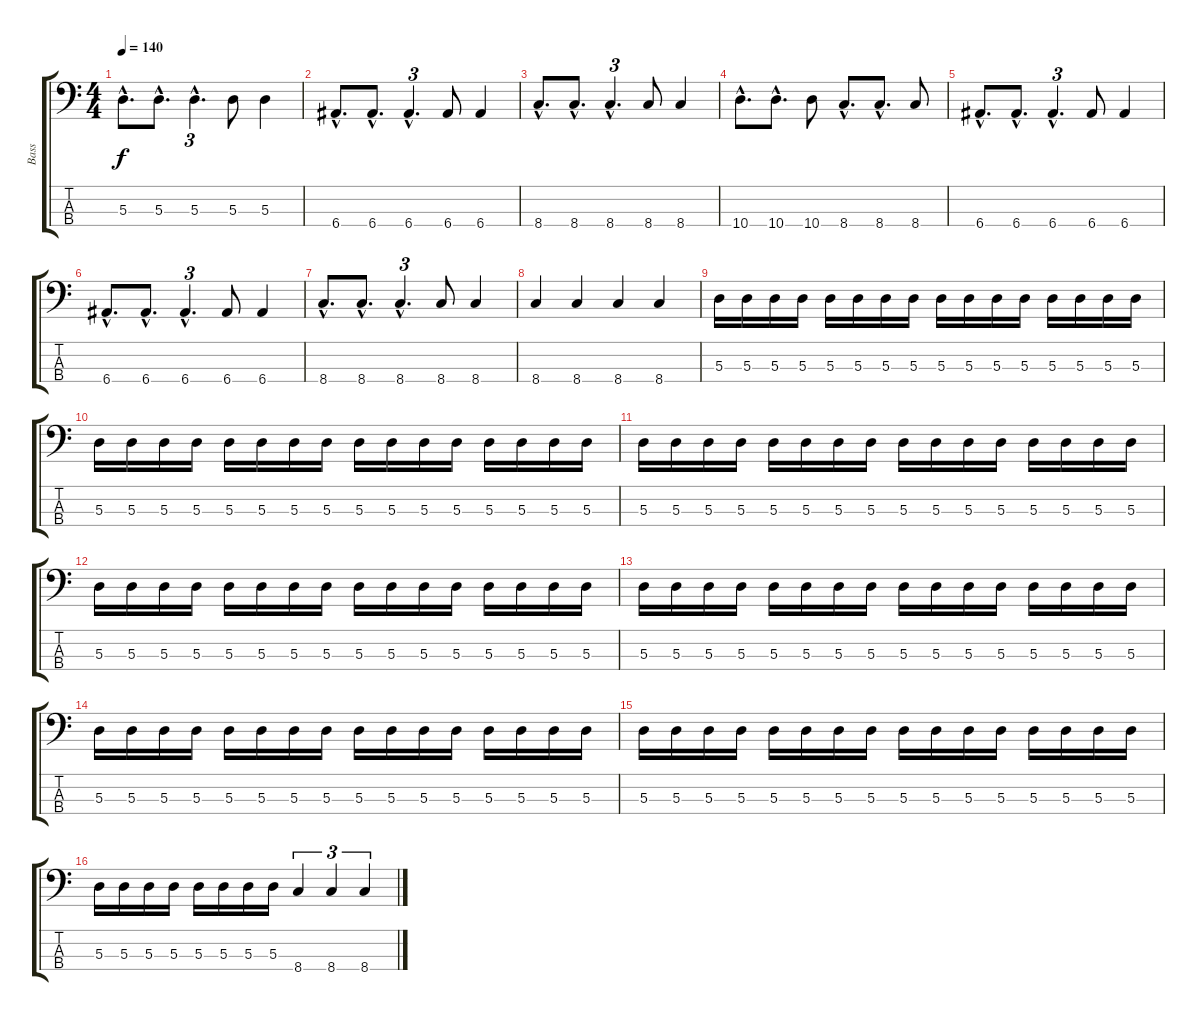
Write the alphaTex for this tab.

\track ("Bass" "Bass") {instrument electricbassfinger}
\staff {score tabs}
\tuning (G2 D2 A1 E1) {hide}
\ts (4 4)
\tempo 140
\clef f4
\ks c
5.3{hac}.8{d dy f} 5.3{hac}.8{d} 5.3{hac}.4{d tu (3 2)} 5.3.8 5.3.4 |
6.4{hac}.8{d} 6.4{hac}.8{d} 6.4{hac}.4{d tu (3 2)} 6.4.8 6.4.4 |
8.4{hac}.8{d} 8.4{hac}.8{d} 8.4{hac}.4{d tu (3 2)} 8.4.8 8.4.4 |
10.4{hac}.8{d} 10.4{hac}.8{d} 10.4.8 8.4{hac}.8{d} 8.4{hac}.8{d} 8.4.8 |
6.4{hac}.8{d} 6.4{hac}.8{d} 6.4{hac}.4{d tu (3 2)} 6.4.8 6.4.4 |
6.4{hac}.8{d} 6.4{hac}.8{d} 6.4{hac}.4{d tu (3 2)} 6.4.8 6.4.4 |
8.4{hac}.8{d} 8.4{hac}.8{d} 8.4{hac}.4{d tu (3 2)} 8.4.8 8.4.4 |
8.4.4 8.4.4 8.4.4 8.4.4 |
5.3.16 5.3.16 5.3.16 5.3.16 5.3.16 5.3.16 5.3.16 5.3.16 5.3.16 5.3.16 5.3.16 5.3.16 5.3.16 5.3.16 5.3.16 5.3.16 |
5.3.16 5.3.16 5.3.16 5.3.16 5.3.16 5.3.16 5.3.16 5.3.16 5.3.16 5.3.16 5.3.16 5.3.16 5.3.16 5.3.16 5.3.16 5.3.16 |
5.3.16 5.3.16 5.3.16 5.3.16 5.3.16 5.3.16 5.3.16 5.3.16 5.3.16 5.3.16 5.3.16 5.3.16 5.3.16 5.3.16 5.3.16 5.3.16 |
5.3.16 5.3.16 5.3.16 5.3.16 5.3.16 5.3.16 5.3.16 5.3.16 5.3.16 5.3.16 5.3.16 5.3.16 5.3.16 5.3.16 5.3.16 5.3.16 |
5.3.16 5.3.16 5.3.16 5.3.16 5.3.16 5.3.16 5.3.16 5.3.16 5.3.16 5.3.16 5.3.16 5.3.16 5.3.16 5.3.16 5.3.16 5.3.16 |
5.3.16 5.3.16 5.3.16 5.3.16 5.3.16 5.3.16 5.3.16 5.3.16 5.3.16 5.3.16 5.3.16 5.3.16 5.3.16 5.3.16 5.3.16 5.3.16 |
5.3.16 5.3.16 5.3.16 5.3.16 5.3.16 5.3.16 5.3.16 5.3.16 5.3.16 5.3.16 5.3.16 5.3.16 5.3.16 5.3.16 5.3.16 5.3.16 |
5.3.16 5.3.16 5.3.16 5.3.16 5.3.16 5.3.16 5.3.16 5.3.16 8.4.4{tu (3 2)} 8.4.4{tu (3 2)} 8.4.4{tu (3 2)}
